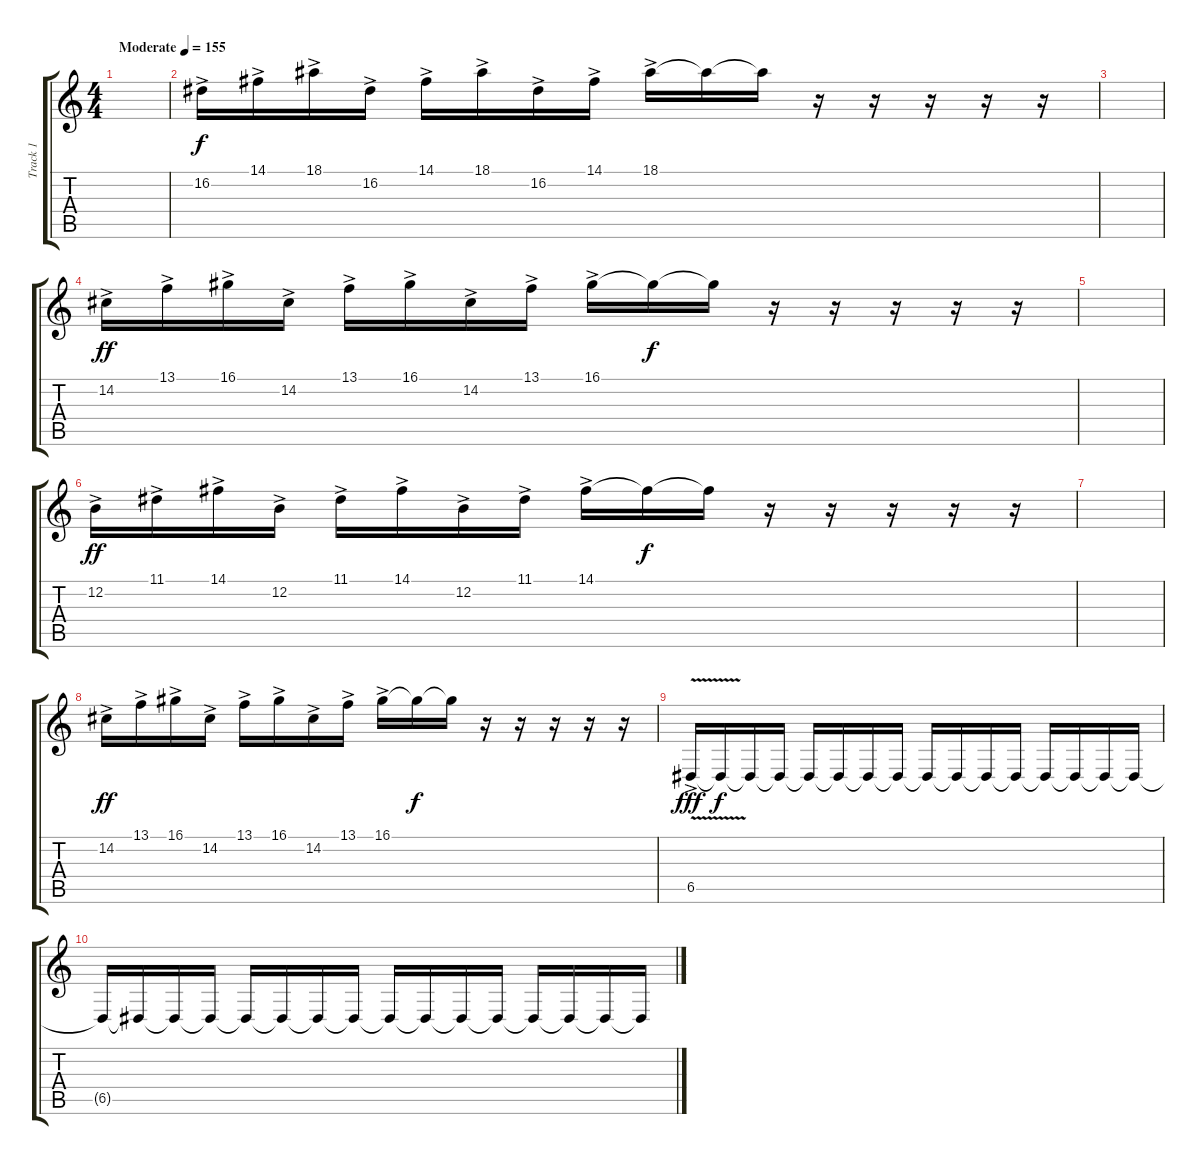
\track ("Track 1" "Track 1") {instrument lead5charang}
\staff {score tabs}
\tuning (E4 B3 G3 D3 A2 E2) {hide}
\ts (4 4)
\tempo (155 "Moderate")
\clef g2
\ks c
|
16.2{ac}.16{volume 16} 14.1{ac}.16 18.1{ac}.16 16.2{ac}.16{volume 12} 14.1{ac}.16 18.1{ac}.16 16.2{ac}.16 14.1{ac}.16 18.1{ac}.16 18.1{t}.16{dy f} 18.1{t}.16 r.16 r.16 r.16 r.16 r.16 |
|
14.2{ac}.16{dy ff volume 16} 13.1{ac}.16 16.1{ac}.16 14.2{ac}.16{volume 12} 13.1{ac}.16 16.1{ac}.16 14.2{ac}.16 13.1{ac}.16 16.1{ac}.16 16.1{t}.16{dy f} 16.1{t}.16 r.16 r.16 r.16 r.16 r.16 |
|
12.2{ac}.16{dy ff volume 16} 11.1{ac}.16 14.1{ac}.16 12.2{ac}.16{volume 12} 11.1{ac}.16 14.1{ac}.16 12.2{ac}.16 11.1{ac}.16 14.1{ac}.16 14.1{t}.16{dy f} 14.1{t}.16 r.16 r.16 r.16 r.16 r.16 |
|
14.2{ac}.16{dy ff volume 16} 13.1{ac}.16 16.1{ac}.16 14.2{ac}.16{volume 12} 13.1{ac}.16 16.1{ac}.16 14.2{ac}.16 13.1{ac}.16 16.1{ac}.16 16.1{t}.16{dy f} 16.1{t}.16 r.16 r.16 r.16 r.16 r.16 |
6.5{v ac}.16{dy fff} 6.5{t}.16{dy f} 6.5{t}.16 6.5{t}.16 6.5{t}.16 6.5{t}.16 6.5{t}.16 6.5{t}.16 6.5{t}.16 6.5{t}.16 6.5{t}.16 6.5{t}.16 6.5{t}.16 6.5{t}.16 6.5{t}.16 6.5{t}.16 |
6.5{t}.16 6.5{t}.16 6.5{t}.16 6.5{t}.16 6.5{t}.16 6.5{t}.16 6.5{t}.16 6.5{t}.16 6.5{t}.16 6.5{t}.16 6.5{t}.16 6.5{t}.16 6.5{t}.16 6.5{t}.16 6.5{t}.16 6.5{t}.16
